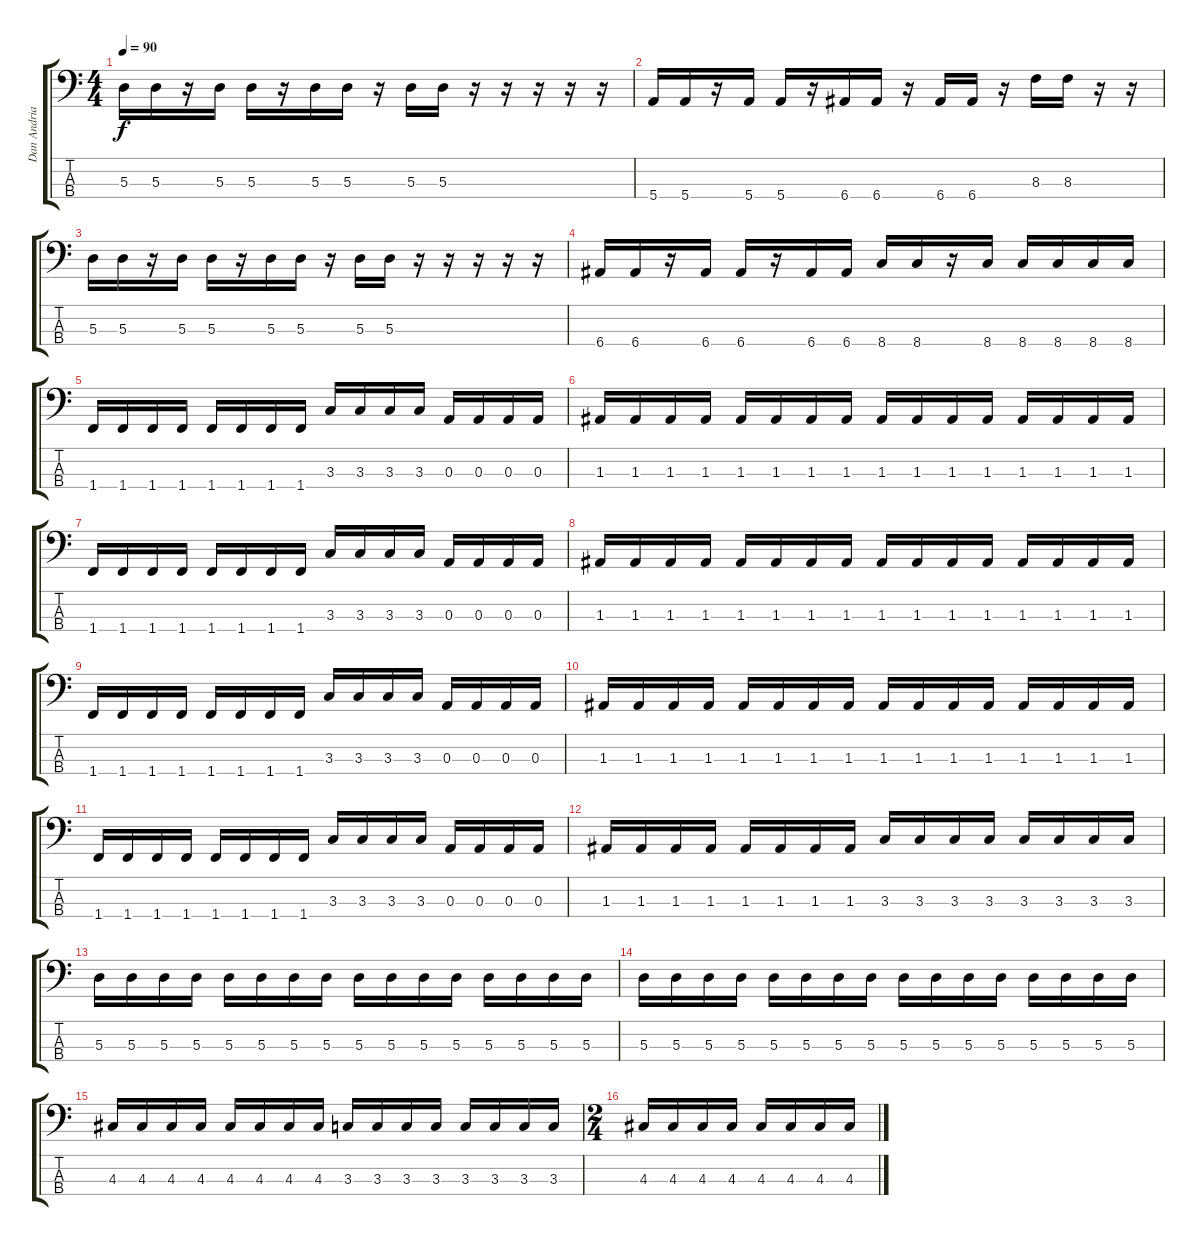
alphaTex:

\track ("Dan Andriano" "Dan Andria") {instrument electricbasspick}
\staff {score tabs}
\tuning (G2 D2 A1 E1) {hide}
\ts (4 4)
\tempo 90
\clef f4
\ks c
5.3.16{dy f} 5.3.16 r.16 5.3.16 5.3.16 r.16 5.3.16 5.3.16 r.16 5.3.16 5.3.16 r.16 r.16 r.16 r.16 r.16 |
5.4.16 5.4.16 r.16 5.4.16 5.4.16 r.16 6.4.16 6.4.16 r.16 6.4.16 6.4.16 r.16 8.3.16 8.3.16 r.16 r.16 |
5.3.16 5.3.16 r.16 5.3.16 5.3.16 r.16 5.3.16 5.3.16 r.16 5.3.16 5.3.16 r.16 r.16 r.16 r.16 r.16 |
6.4.16 6.4.16 r.16 6.4.16 6.4.16 r.16 6.4.16 6.4.16 8.4.16 8.4.16 r.16 8.4.16 8.4.16 8.4.16 8.4.16 8.4.16 |
1.4.16 1.4.16 1.4.16 1.4.16 1.4.16 1.4.16 1.4.16 1.4.16 3.3.16 3.3.16 3.3.16 3.3.16 0.3.16 0.3.16 0.3.16 0.3.16 |
1.3.16 1.3.16 1.3.16 1.3.16 1.3.16 1.3.16 1.3.16 1.3.16 1.3.16 1.3.16 1.3.16 1.3.16 1.3.16 1.3.16 1.3.16 1.3.16 |
1.4.16 1.4.16 1.4.16 1.4.16 1.4.16 1.4.16 1.4.16 1.4.16 3.3.16 3.3.16 3.3.16 3.3.16 0.3.16 0.3.16 0.3.16 0.3.16 |
1.3.16 1.3.16 1.3.16 1.3.16 1.3.16 1.3.16 1.3.16 1.3.16 1.3.16 1.3.16 1.3.16 1.3.16 1.3.16 1.3.16 1.3.16 1.3.16 |
1.4.16 1.4.16 1.4.16 1.4.16 1.4.16 1.4.16 1.4.16 1.4.16 3.3.16 3.3.16 3.3.16 3.3.16 0.3.16 0.3.16 0.3.16 0.3.16 |
1.3.16 1.3.16 1.3.16 1.3.16 1.3.16 1.3.16 1.3.16 1.3.16 1.3.16 1.3.16 1.3.16 1.3.16 1.3.16 1.3.16 1.3.16 1.3.16 |
1.4.16 1.4.16 1.4.16 1.4.16 1.4.16 1.4.16 1.4.16 1.4.16 3.3.16 3.3.16 3.3.16 3.3.16 0.3.16 0.3.16 0.3.16 0.3.16 |
1.3.16 1.3.16 1.3.16 1.3.16 1.3.16 1.3.16 1.3.16 1.3.16 3.3.16 3.3.16 3.3.16 3.3.16 3.3.16 3.3.16 3.3.16 3.3.16 |
5.3.16 5.3.16 5.3.16 5.3.16 5.3.16 5.3.16 5.3.16 5.3.16 5.3.16 5.3.16 5.3.16 5.3.16 5.3.16 5.3.16 5.3.16 5.3.16 |
5.3.16 5.3.16 5.3.16 5.3.16 5.3.16 5.3.16 5.3.16 5.3.16 5.3.16 5.3.16 5.3.16 5.3.16 5.3.16 5.3.16 5.3.16 5.3.16 |
4.3.16 4.3.16 4.3.16 4.3.16 4.3.16 4.3.16 4.3.16 4.3.16 3.3.16 3.3.16 3.3.16 3.3.16 3.3.16 3.3.16 3.3.16 3.3.16 |
\ts (2 4)
4.3.16 4.3.16 4.3.16 4.3.16 4.3.16 4.3.16 4.3.16 4.3.16
